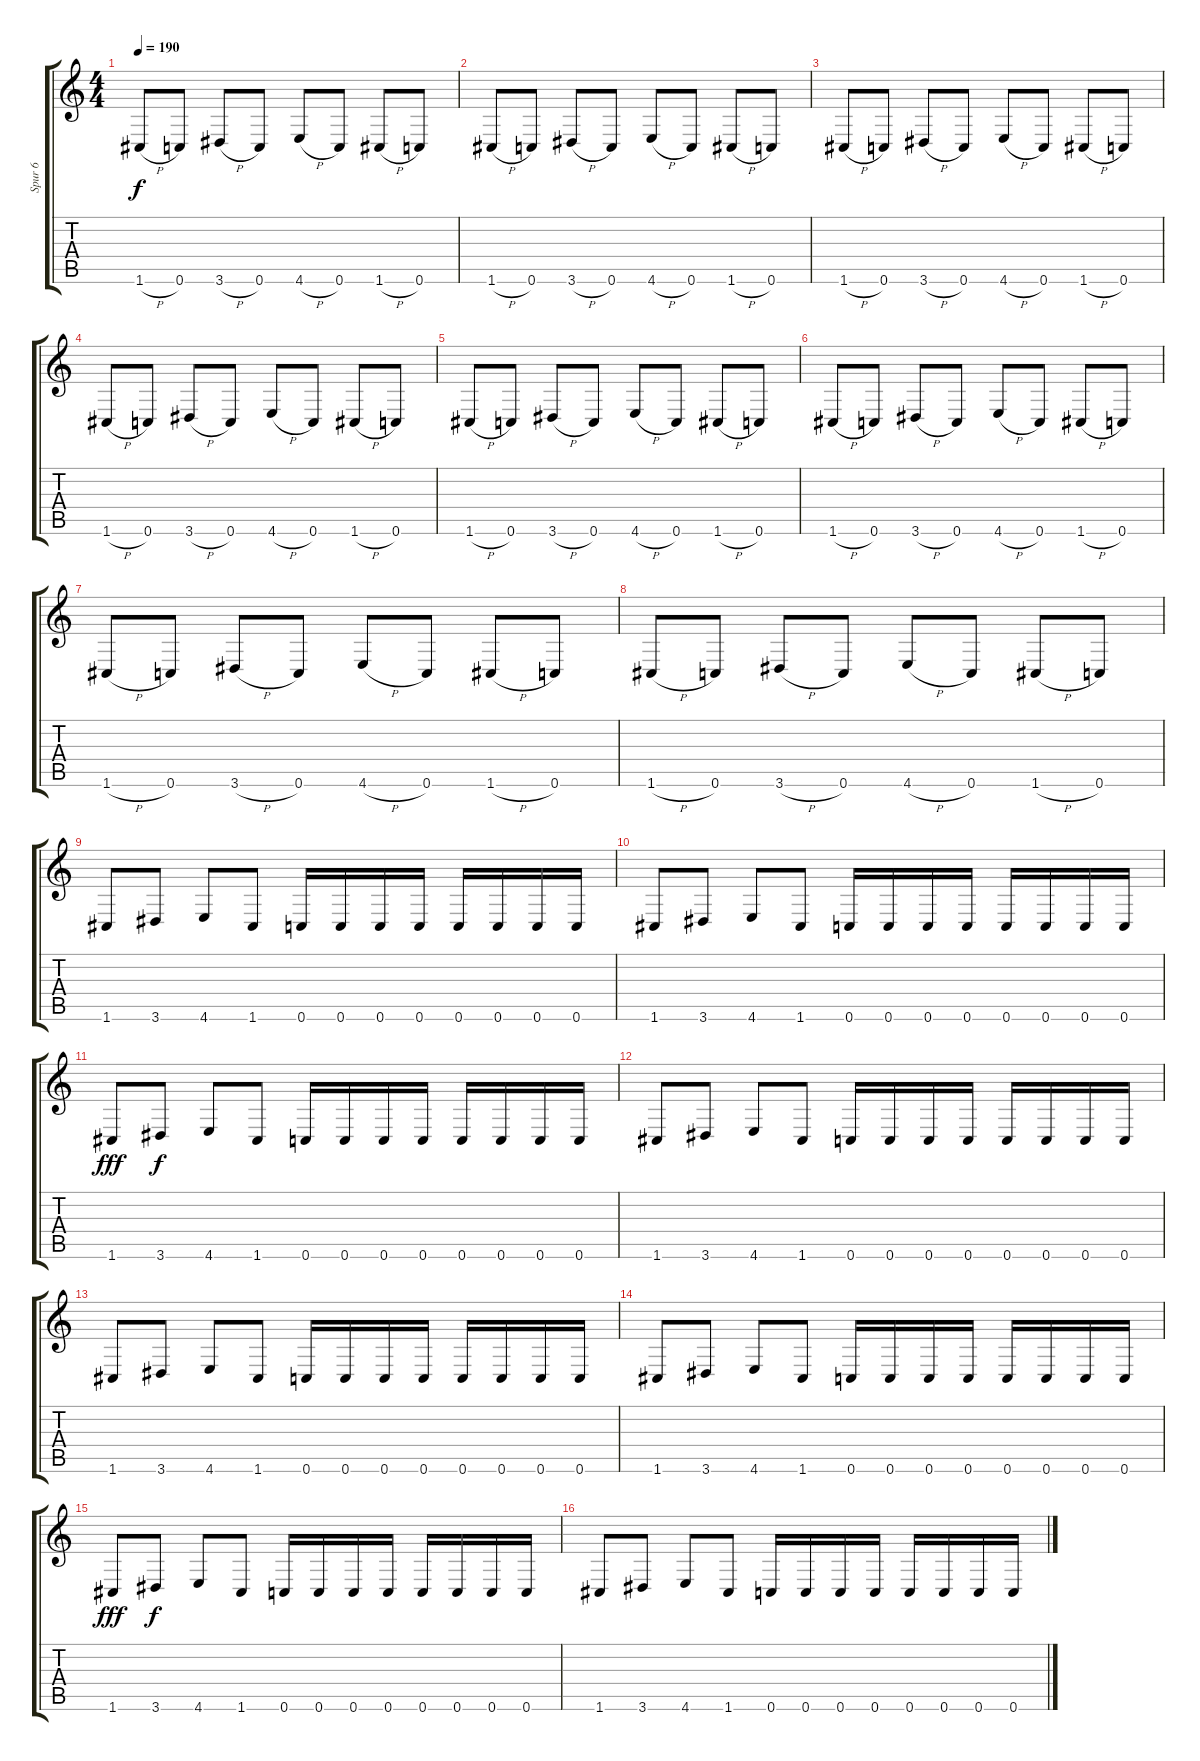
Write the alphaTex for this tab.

\track ("Spur 6" "Spur 6") {instrument distortionguitar}
\staff {score tabs}
\tuning (D4 A3 F3 C3 G2 C2) {hide}
\ts (4 4)
\tempo 190
\clef g2
\ks c
1.6{h}.8{dy f} 0.6.8 3.6{h}.8 0.6.8 4.6{h}.8 0.6.8 1.6{h}.8 0.6.8 |
1.6{h}.8 0.6.8 3.6{h}.8 0.6.8 4.6{h}.8 0.6.8 1.6{h}.8 0.6.8 |
1.6{h}.8 0.6.8 3.6{h}.8 0.6.8 4.6{h}.8 0.6.8 1.6{h}.8 0.6.8 |
1.6{h}.8 0.6.8 3.6{h}.8 0.6.8 4.6{h}.8 0.6.8 1.6{h}.8 0.6.8 |
1.6{h}.8 0.6.8 3.6{h}.8 0.6.8 4.6{h}.8 0.6.8 1.6{h}.8 0.6.8 |
1.6{h}.8 0.6.8 3.6{h}.8 0.6.8 4.6{h}.8 0.6.8 1.6{h}.8 0.6.8 |
1.6{h}.8 0.6.8 3.6{h}.8 0.6.8 4.6{h}.8 0.6.8 1.6{h}.8 0.6.8 |
1.6{h}.8 0.6.8 3.6{h}.8 0.6.8 4.6{h}.8 0.6.8 1.6{h}.8 0.6.8 |
1.6.8 3.6.8 4.6.8 1.6.8 0.6.16 0.6.16 0.6.16 0.6.16 0.6.16 0.6.16 0.6.16 0.6.16 |
1.6.8 3.6.8 4.6.8 1.6.8 0.6.16 0.6.16 0.6.16 0.6.16 0.6.16 0.6.16 0.6.16 0.6.16 |
1.6.8{dy fff} 3.6.8{dy f} 4.6.8 1.6.8 0.6.16 0.6.16 0.6.16 0.6.16 0.6.16 0.6.16 0.6.16 0.6.16 |
1.6.8 3.6.8 4.6.8 1.6.8 0.6.16 0.6.16 0.6.16 0.6.16 0.6.16 0.6.16 0.6.16 0.6.16 |
1.6.8 3.6.8 4.6.8 1.6.8 0.6.16 0.6.16 0.6.16 0.6.16 0.6.16 0.6.16 0.6.16 0.6.16 |
1.6.8 3.6.8 4.6.8 1.6.8 0.6.16 0.6.16 0.6.16 0.6.16 0.6.16 0.6.16 0.6.16 0.6.16 |
1.6.8{dy fff} 3.6.8{dy f} 4.6.8 1.6.8 0.6.16 0.6.16 0.6.16 0.6.16 0.6.16 0.6.16 0.6.16 0.6.16 |
1.6.8 3.6.8 4.6.8 1.6.8 0.6.16 0.6.16 0.6.16 0.6.16 0.6.16 0.6.16 0.6.16 0.6.16
